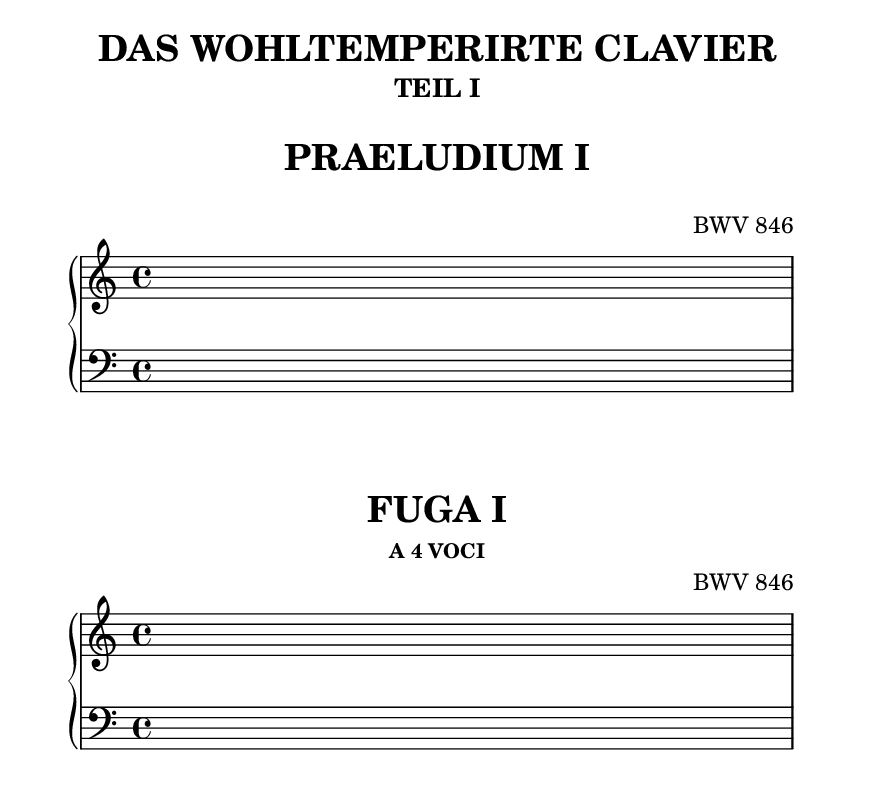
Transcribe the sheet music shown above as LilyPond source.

%% Generated by lilypond-book
%% Options: [exampleindent=10.16\mm,indent=0\mm,line-width=14.5\cm,noragged-right,paper-height=845.047\pt,paper-width=597.508\pt,papersize="a5",quote]
\include "lilypond-book-preamble.ly"


% ****************************************************************
% Start cut-&-pastable-section
% ****************************************************************

#(ly:set-option 'eps-box-padding 3.000000)



\paper {
  #(set-paper-size "a5")
  indent = 0\mm
  line-width = 14.5\cm
  % offset the left padding, also add 1mm as lilypond creates cropped
  % images with a little space on the right
  line-width = #(- line-width (* mm  3.000000) (* mm 1))
  ragged-right = ##f
  line-width = 14.5\cm - 2.0 * 10.16\mm
  % offset the left padding, also add 1mm as lilypond creates cropped
  % images with a little space on the right
  line-width = #(- line-width (* mm  3.000000) (* mm 1))
}

\layout {
  
}




% ****************************************************************
% ly snippet:
% ****************************************************************
\sourcefileline 880
\book {
  \paper {
    print-all-headers = ##t
  }
  \header {
    title = "DAS WOHLTEMPERIRTE CLAVIER"
    subtitle = "TEIL I"
    % Do not display the default LilyPond footer for this book
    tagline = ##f
  }
  \markup { \vspace #1 }
  \score {
    \header {
      title = "PRAELUDIUM I"
      opus = "BWV 846"
      % Do not display the subtitle for this score
      subtitle = ##f
    }
    \new PianoStaff <<
      \new Staff { s1 }
      \new Staff { \clef "bass" s1 }
    >>
  }
  \score {
    \header {
      title = "FUGA I"
      subsubtitle = "A 4 VOCI"
      opus = "BWV 846"
      % Do not display the subtitle for this score
      subtitle = ##f
    }
    \new PianoStaff <<
      \new Staff { s1 }
      \new Staff { \clef "bass" s1 }
    >>
  }
}


% ****************************************************************
% end ly snippet
% ****************************************************************
